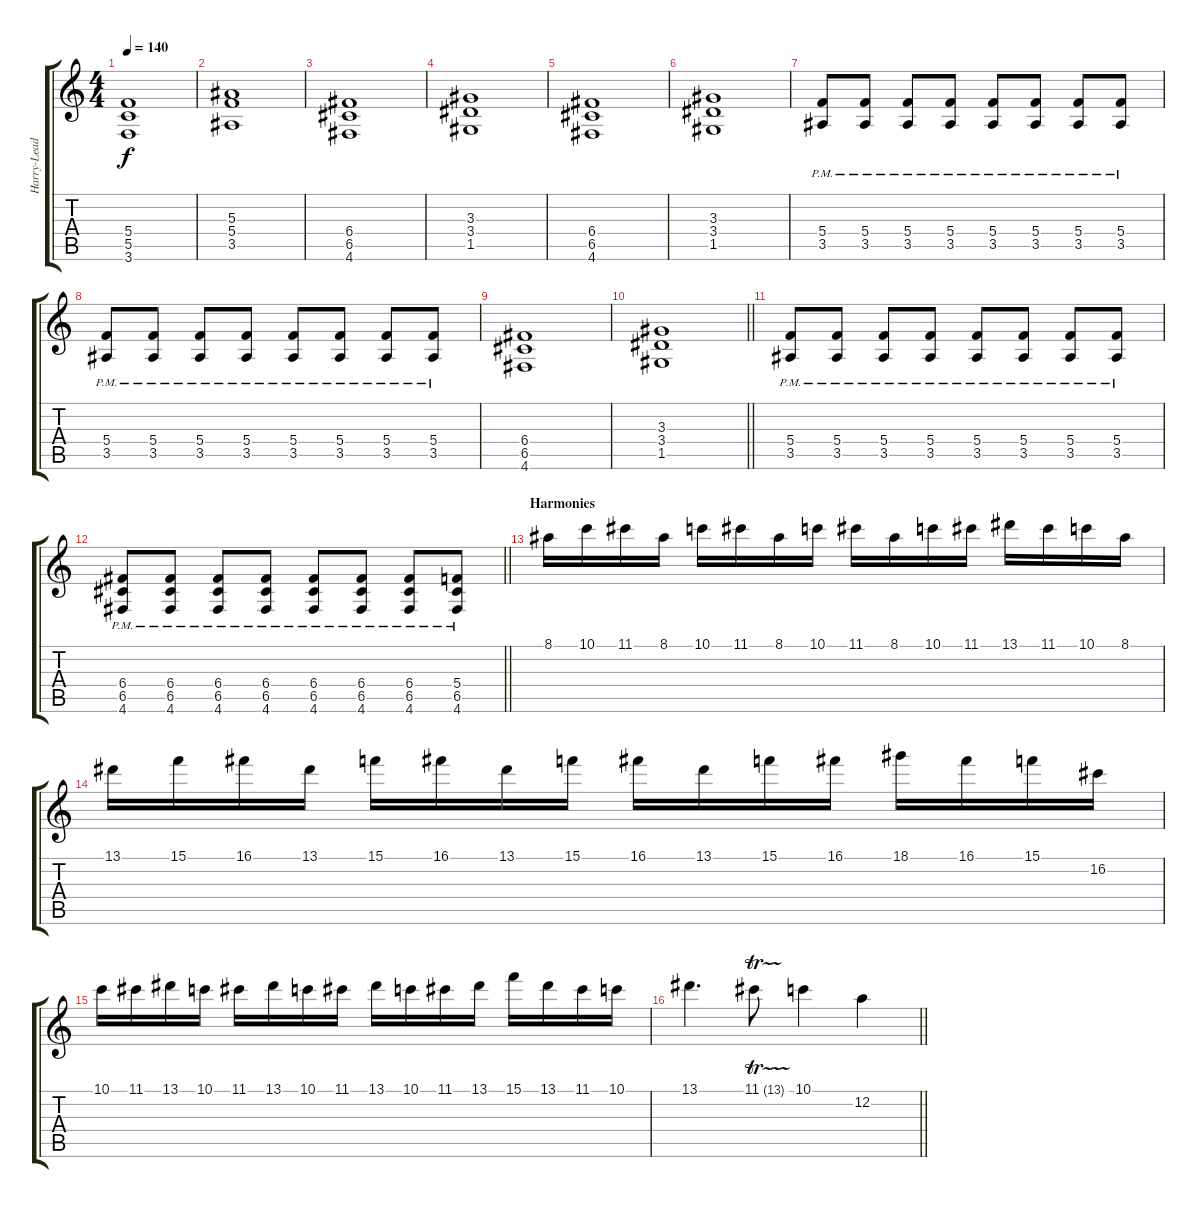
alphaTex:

\track ("Harry-Lead" "Harry-Lead") {instrument distortionguitar}
\staff {score tabs}
\tuning (D4 A3 F3 C3 G2 D2) {hide}
\ts (4 4)
\tempo 140
\clef g2
\ks c
(5.4 5.5 3.6).1{dy f} |
(5.3 5.4 3.5).1 |
(6.4 6.5 4.6).1 |
(3.3 3.4 1.5).1 |
(6.4 6.5 4.6).1 |
(3.3 3.4 1.5).1 |
(5.4 3.5{pm}).8 (5.4 3.5{pm}).8 (5.4 3.5{pm}).8 (5.4 3.5{pm}).8 (5.4 3.5{pm}).8 (5.4 3.5{pm}).8 (5.4 3.5{pm}).8 (5.4 3.5{pm}).8 |
(5.4 3.5{pm}).8 (5.4 3.5{pm}).8 (5.4 3.5{pm}).8 (5.4 3.5{pm}).8 (5.4 3.5{pm}).8 (5.4 3.5{pm}).8 (5.4 3.5{pm}).8 (5.4 3.5{pm}).8 |
(6.4 6.5 4.6).1 |
\barLineRight lightlight
(3.3 3.4 1.5).1 |
(5.4 3.5{pm}).8 (5.4 3.5{pm}).8 (5.4 3.5{pm}).8 (5.4 3.5{pm}).8 (5.4 3.5{pm}).8 (5.4 3.5{pm}).8 (5.4 3.5{pm}).8 (5.4 3.5{pm}).8 |
\barLineRight lightlight
(6.4 6.5{pm} 4.6).8 (6.4 6.5{pm} 4.6).8 (6.4 6.5{pm} 4.6).8 (6.4 6.5{pm} 4.6).8 (6.4 6.5{pm} 4.6).8 (6.4 6.5{pm} 4.6).8 (6.4 6.5{pm} 4.6).8 (5.4 6.5{pm} 4.6).8 |
\section ("" "Harmonies")
8.1.16 10.1.16 11.1.16 8.1.16 10.1.16 11.1.16 8.1.16 10.1.16 11.1.16 8.1.16 10.1.16 11.1.16 13.1.16 11.1.16 10.1.16 8.1.16 |
13.1.16 15.1.16 16.1.16 13.1.16 15.1.16 16.1.16 13.1.16 15.1.16 16.1.16 13.1.16 15.1.16 16.1.16 18.1.16 16.1.16 15.1.16 16.2.16 |
10.1.16 11.1.16 13.1.16 10.1.16 11.1.16 13.1.16 10.1.16 11.1.16 13.1.16 10.1.16 11.1.16 13.1.16 15.1.16 13.1.16 11.1.16 10.1.16 |
\barLineRight lightlight
13.1.4{d} 11.1{tr (13 16)}.8 10.1.4 12.2.4
